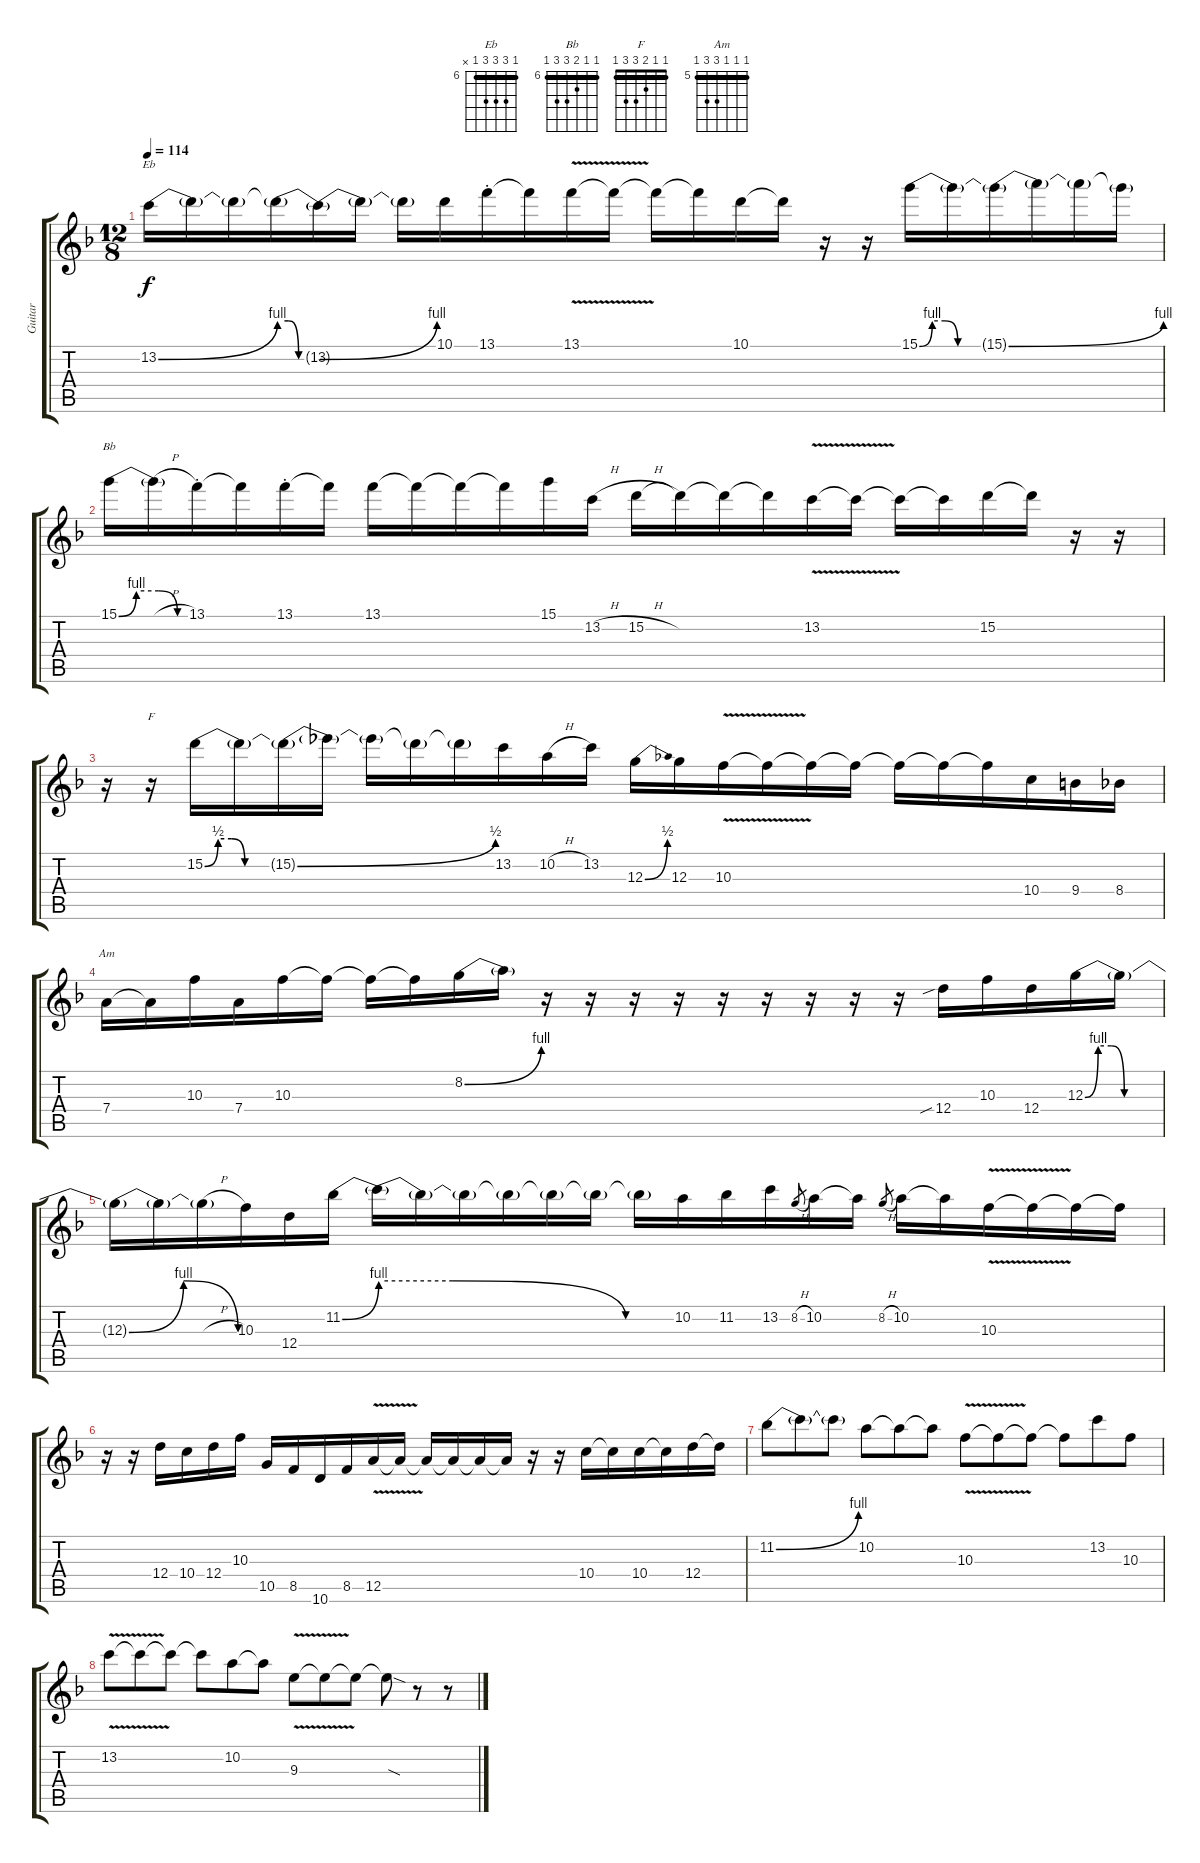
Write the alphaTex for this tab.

\track ("Guitar" "Guitar") {instrument electricguitarclean}
\staff {score tabs}
\tuning (E4 B3 G3 D3 A2 E2) {hide}
\chord ("Eb" 6 8 8 8 6 x) {firstfret 6 barre 6}
\chord ("Bb" 6 6 7 8 8 6) {firstfret 6 barre 6}
\chord ("F" 1 1 2 3 3 1) {barre 1}
\chord ("Am" 5 5 5 7 7 5) {firstfret 5 barre 5}
\ts (12 8)
\tempo 114
\clef g2
\ks f
13.2{be (bend 0 0 60 4)}.16{ch "Eb" dy f} 13.2{t}.16 13.2{t}.16 13.2{be (custom 0 4 15 4 30 0 60 0) t}.16 13.2{be (bend 0 0 60 4) t}.16 13.2{t}.16 13.2{t}.16 10.1.16 13.1{st}.16 13.1{t}.16 13.1{v}.16 13.1{t}.16 13.1{t}.16 13.1{t}.16 10.1.16 10.1{t}.16 r.16 r.16 15.1{be (custom 0 0 10 4 20 4 30 0 60 0)}.16 15.1{t}.16 15.1{be (bend 0 0 60 4) t}.16 15.1{t}.16 15.1{t}.16 15.1{t}.16 |
15.1{be (custom 0 0 15 4 34 4 50 0 60 0)}.16{ch "Bb"} 15.1{h t}.16 13.1{st}.16 13.1{t}.16 13.1{st}.16 13.1{t}.16 13.1.16 13.1{t}.16 13.1{t}.16 13.1{t}.16 15.1.16 13.2{h}.16 15.2{h}.16 15.2{t}.16 15.2{t}.16 15.2{t}.16 13.2{v}.16 13.2{t}.16 13.2{t}.16 13.2{t}.16 15.2.16 15.2{t}.16 r.16 r.16 |
r.16 r.16{ch "F"} 15.2{be (custom 0 0 10 2 20 2 30 0 60 0)}.16 15.2{t}.16 15.2{be (bend 0 0 60 2) t}.16 15.2{t}.16 15.2{t}.16 15.2{t}.16 15.2{t}.16 13.2.16 10.2{h}.16 13.2.16 12.3{be (bend 0 0 60 2)}.16 12.3.16 10.3{v}.16 10.3{t}.16 10.3{t}.16 10.3{t}.16 10.3{t}.16 10.3{t}.16 10.3{t}.16 10.4.16 9.4.16 8.4.16 |
7.4.16{ch "Am"} 7.4{t}.16 10.3.16 7.4.16 10.3.16 10.3{t}.16 10.3{t}.16 10.3{t}.16 8.2{be (bend 0 0 60 4)}.16 8.2{t}.16 r.16 r.16 r.16 r.16 r.16 r.16 r.16 r.16 r.16 12.4{sib}.16 10.3.16 12.4.16 12.3{be (custom 0 0 10 4 20 4 30 0 60 0)}.16 12.3{t}.16 |
12.3{be (bendrelease 0 0 10 4 50 4 60 0) t}.16 12.3{t}.16 12.3{h t}.16 10.3.16 12.4.16 11.2{be (bend 0 0 60 4)}.16 11.2{be (custom 0 4 15 4 50 0 60 0) t}.16 11.2{t}.16 11.2{t}.16 11.2{t}.16 11.2{t}.16 11.2{t}.16 11.2{t}.16 10.2.16 11.2.16 13.2.16 8.2{h}.8{gr} 10.2.16 10.2{t}.16 8.2{h}.8{gr} 10.2.16 10.2{t}.16 10.3{v}.16 10.3{t}.16 10.3{t}.16 10.3{t}.16 |
r.16 r.16 12.4.16 10.4.16 12.4.16 10.3.16 10.5.16 8.5.16 10.6.16 8.5.16 12.5{v}.16 12.5{t}.16 12.5{t}.16 12.5{t}.16 12.5{t}.16 12.5{t}.16 r.16 r.16 10.4.16 10.4{t}.16 10.4.16 10.4{t}.16 12.4.16 12.4{t}.16 |
11.2{be (bend 0 0 60 4)}.8 11.2{t}.8 11.2{t}.8 10.2.8 10.2{t}.8 10.2{t}.8 10.3{v}.8 10.3{t}.8 10.3{t}.8 10.3{t}.8 13.2.8 10.3.8 |
13.2{v}.8 13.2{t}.8 13.2{t}.8 13.2{t}.8 10.2.8 10.2{t}.8 9.3{v}.8 9.3{t}.8 9.3{t}.8 9.3{sod t}.8 r.8 r.8
